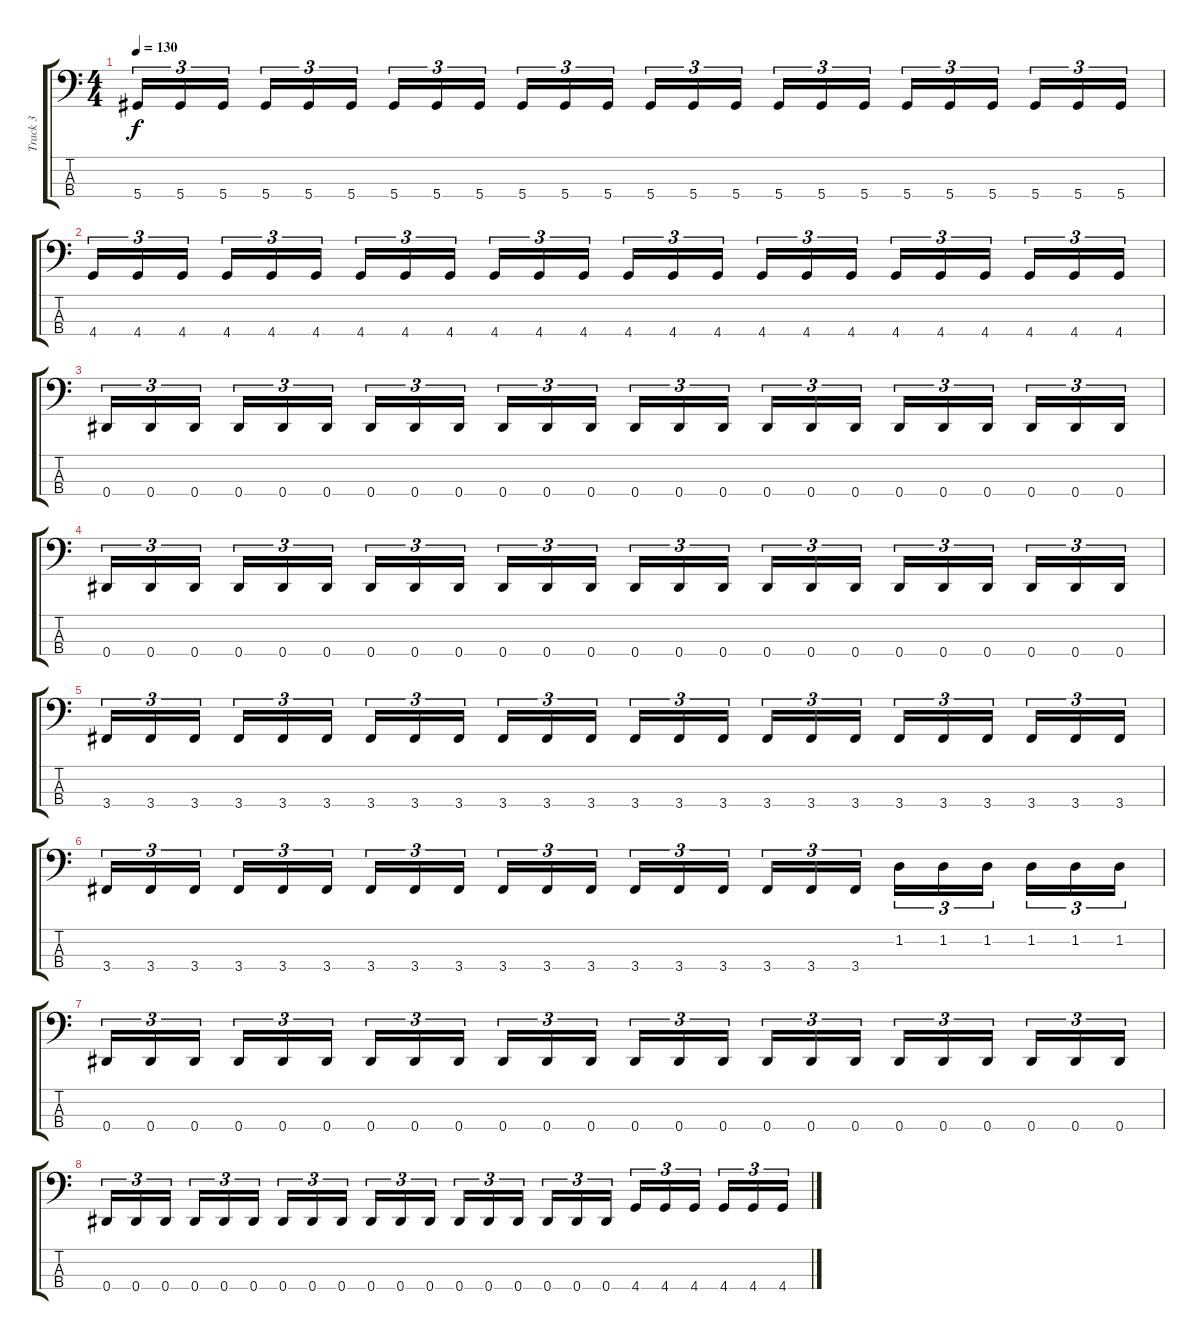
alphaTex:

\track ("Track 3" "Track 3") {instrument electricbasspick}
\staff {score tabs}
\tuning (Gb2 Db2 Ab1 Eb1) {hide}
\ts (4 4)
\tempo 130
\clef f4
\ks c
5.4.16{tu (3 2) dy f} 5.4.16{tu (3 2)} 5.4.16{tu (3 2)} 5.4.16{tu (3 2)} 5.4.16{tu (3 2)} 5.4.16{tu (3 2)} 5.4.16{tu (3 2)} 5.4.16{tu (3 2)} 5.4.16{tu (3 2)} 5.4.16{tu (3 2)} 5.4.16{tu (3 2)} 5.4.16{tu (3 2)} 5.4.16{tu (3 2)} 5.4.16{tu (3 2)} 5.4.16{tu (3 2)} 5.4.16{tu (3 2)} 5.4.16{tu (3 2)} 5.4.16{tu (3 2)} 5.4.16{tu (3 2)} 5.4.16{tu (3 2)} 5.4.16{tu (3 2)} 5.4.16{tu (3 2)} 5.4.16{tu (3 2)} 5.4.16{tu (3 2)} |
4.4.16{tu (3 2)} 4.4.16{tu (3 2)} 4.4.16{tu (3 2)} 4.4.16{tu (3 2)} 4.4.16{tu (3 2)} 4.4.16{tu (3 2)} 4.4.16{tu (3 2)} 4.4.16{tu (3 2)} 4.4.16{tu (3 2)} 4.4.16{tu (3 2)} 4.4.16{tu (3 2)} 4.4.16{tu (3 2)} 4.4.16{tu (3 2)} 4.4.16{tu (3 2)} 4.4.16{tu (3 2)} 4.4.16{tu (3 2)} 4.4.16{tu (3 2)} 4.4.16{tu (3 2)} 4.4.16{tu (3 2)} 4.4.16{tu (3 2)} 4.4.16{tu (3 2)} 4.4.16{tu (3 2)} 4.4.16{tu (3 2)} 4.4.16{tu (3 2)} |
0.4.16{tu (3 2)} 0.4.16{tu (3 2)} 0.4.16{tu (3 2)} 0.4.16{tu (3 2)} 0.4.16{tu (3 2)} 0.4.16{tu (3 2)} 0.4.16{tu (3 2)} 0.4.16{tu (3 2)} 0.4.16{tu (3 2)} 0.4.16{tu (3 2)} 0.4.16{tu (3 2)} 0.4.16{tu (3 2)} 0.4.16{tu (3 2)} 0.4.16{tu (3 2)} 0.4.16{tu (3 2)} 0.4.16{tu (3 2)} 0.4.16{tu (3 2)} 0.4.16{tu (3 2)} 0.4.16{tu (3 2)} 0.4.16{tu (3 2)} 0.4.16{tu (3 2)} 0.4.16{tu (3 2)} 0.4.16{tu (3 2)} 0.4.16{tu (3 2)} |
0.4.16{tu (3 2)} 0.4.16{tu (3 2)} 0.4.16{tu (3 2)} 0.4.16{tu (3 2)} 0.4.16{tu (3 2)} 0.4.16{tu (3 2)} 0.4.16{tu (3 2)} 0.4.16{tu (3 2)} 0.4.16{tu (3 2)} 0.4.16{tu (3 2)} 0.4.16{tu (3 2)} 0.4.16{tu (3 2)} 0.4.16{tu (3 2)} 0.4.16{tu (3 2)} 0.4.16{tu (3 2)} 0.4.16{tu (3 2)} 0.4.16{tu (3 2)} 0.4.16{tu (3 2)} 0.4.16{tu (3 2)} 0.4.16{tu (3 2)} 0.4.16{tu (3 2)} 0.4.16{tu (3 2)} 0.4.16{tu (3 2)} 0.4.16{tu (3 2)} |
3.4.16{tu (3 2)} 3.4.16{tu (3 2)} 3.4.16{tu (3 2)} 3.4.16{tu (3 2)} 3.4.16{tu (3 2)} 3.4.16{tu (3 2)} 3.4.16{tu (3 2)} 3.4.16{tu (3 2)} 3.4.16{tu (3 2)} 3.4.16{tu (3 2)} 3.4.16{tu (3 2)} 3.4.16{tu (3 2)} 3.4.16{tu (3 2)} 3.4.16{tu (3 2)} 3.4.16{tu (3 2)} 3.4.16{tu (3 2)} 3.4.16{tu (3 2)} 3.4.16{tu (3 2)} 3.4.16{tu (3 2)} 3.4.16{tu (3 2)} 3.4.16{tu (3 2)} 3.4.16{tu (3 2)} 3.4.16{tu (3 2)} 3.4.16{tu (3 2)} |
3.4.16{tu (3 2)} 3.4.16{tu (3 2)} 3.4.16{tu (3 2)} 3.4.16{tu (3 2)} 3.4.16{tu (3 2)} 3.4.16{tu (3 2)} 3.4.16{tu (3 2)} 3.4.16{tu (3 2)} 3.4.16{tu (3 2)} 3.4.16{tu (3 2)} 3.4.16{tu (3 2)} 3.4.16{tu (3 2)} 3.4.16{tu (3 2)} 3.4.16{tu (3 2)} 3.4.16{tu (3 2)} 3.4.16{tu (3 2)} 3.4.16{tu (3 2)} 3.4.16{tu (3 2)} 1.2.16{tu (3 2)} 1.2.16{tu (3 2)} 1.2.16{tu (3 2)} 1.2.16{tu (3 2)} 1.2.16{tu (3 2)} 1.2.16{tu (3 2)} |
0.4.16{tu (3 2)} 0.4.16{tu (3 2)} 0.4.16{tu (3 2)} 0.4.16{tu (3 2)} 0.4.16{tu (3 2)} 0.4.16{tu (3 2)} 0.4.16{tu (3 2)} 0.4.16{tu (3 2)} 0.4.16{tu (3 2)} 0.4.16{tu (3 2)} 0.4.16{tu (3 2)} 0.4.16{tu (3 2)} 0.4.16{tu (3 2)} 0.4.16{tu (3 2)} 0.4.16{tu (3 2)} 0.4.16{tu (3 2)} 0.4.16{tu (3 2)} 0.4.16{tu (3 2)} 0.4.16{tu (3 2)} 0.4.16{tu (3 2)} 0.4.16{tu (3 2)} 0.4.16{tu (3 2)} 0.4.16{tu (3 2)} 0.4.16{tu (3 2)} |
0.4.16{tu (3 2)} 0.4.16{tu (3 2)} 0.4.16{tu (3 2)} 0.4.16{tu (3 2)} 0.4.16{tu (3 2)} 0.4.16{tu (3 2)} 0.4.16{tu (3 2)} 0.4.16{tu (3 2)} 0.4.16{tu (3 2)} 0.4.16{tu (3 2)} 0.4.16{tu (3 2)} 0.4.16{tu (3 2)} 0.4.16{tu (3 2)} 0.4.16{tu (3 2)} 0.4.16{tu (3 2)} 0.4.16{tu (3 2)} 0.4.16{tu (3 2)} 0.4.16{tu (3 2)} 4.4.16{tu (3 2)} 4.4.16{tu (3 2)} 4.4.16{tu (3 2)} 4.4.16{tu (3 2)} 4.4.16{tu (3 2)} 4.4.16{tu (3 2)}
